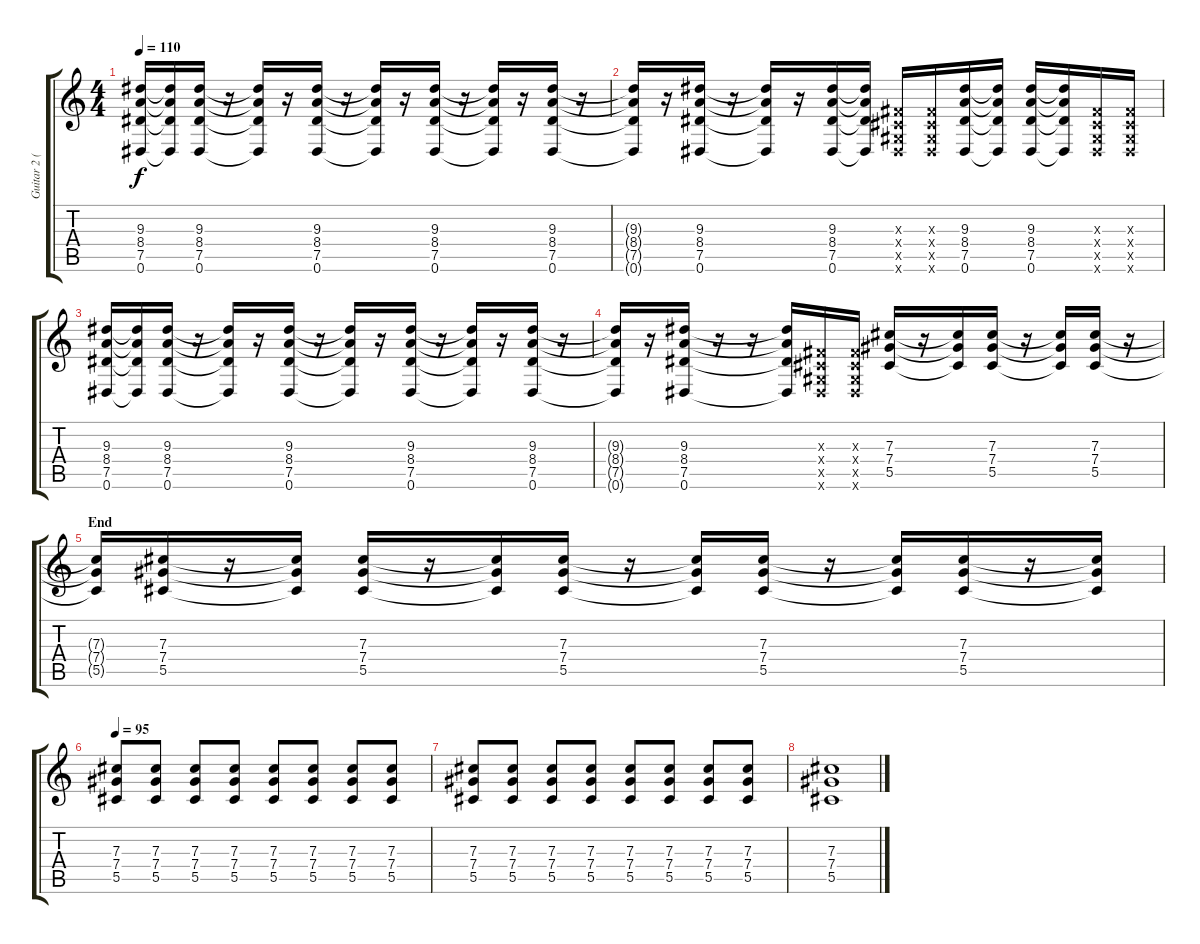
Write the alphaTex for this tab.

\track ("Guitar 2 (Eb)" "Guitar 2 (") {instrument distortionguitar}
\staff {score tabs}
\tuning (Eb4 Bb3 Gb3 Db3 Ab2 Eb2) {hide}
\ts (4 4)
\tempo 110
\clef g2
\ks c
(9.3 8.4 7.5 0.6).16{dy f} (9.3{t} 8.4{t} 7.5{t} 0.6{t}).16 (9.3 8.4 7.5 0.6).16 r.16 (9.3{t} 8.4{t} 7.5{t} 0.6{t}).16 r.16 (9.3 8.4 7.5 0.6).16 r.16 (9.3{t} 8.4{t} 7.5{t} 0.6{t}).16 r.16 (9.3 8.4 7.5 0.6).16 r.16 (9.3{t} 8.4{t} 7.5{t} 0.6{t}).16 r.16 (9.3 8.4 7.5 0.6).16 r.16 |
(9.3{t} 8.4{t} 7.5{t} 0.6{t}).16 r.16 (9.3 8.4 7.5 0.6).16 r.16 (9.3{t} 8.4{t} 7.5{t} 0.6{t}).16 r.16 (9.3 8.4 7.5 0.6).16 (9.3{t} 8.4{t} 7.5{t} 0.6{t}).16 (0.3{x} 0.4{x} 0.5{x} 0.6{x}).16 (0.3{x} 0.4{x} 0.5{x} 0.6{x}).16 (9.3 8.4 7.5 0.6).16 (9.3{t} 8.4{t} 7.5{t} 0.6{t}).16 (9.3 8.4 7.5 0.6).16 (9.3{t} 8.4{t} 7.5{t} 0.6{t}).16 (0.3{x} 0.4{x} 0.5{x} 0.6{x}).16 (0.3{x} 0.4{x} 0.5{x} 0.6{x}).16 |
(9.3 8.4 7.5 0.6).16 (9.3{t} 8.4{t} 7.5{t} 0.6{t}).16 (9.3 8.4 7.5 0.6).16 r.16 (9.3{t} 8.4{t} 7.5{t} 0.6{t}).16 r.16 (9.3 8.4 7.5 0.6).16 r.16 (9.3{t} 8.4{t} 7.5{t} 0.6{t}).16 r.16 (9.3 8.4 7.5 0.6).16 r.16 (9.3{t} 8.4{t} 7.5{t} 0.6{t}).16 r.16 (9.3 8.4 7.5 0.6).16 r.16 |
(9.3{t} 8.4{t} 7.5{t} 0.6{t}).16 r.16 (9.3 8.4 7.5 0.6).16 r.16 r.16 (9.3{t} 8.4{t} 7.5{t} 0.6{t}).16 (0.3{x} 0.4{x} 0.5{x} 0.6{x}).16 (0.3{x} 0.4{x} 0.5{x} 0.6{x}).16 (7.3 7.4 5.5).16 r.16 (7.3{t} 7.4{t} 5.5{t}).16 (7.3 7.4 5.5).16 r.16 (7.3{t} 7.4{t} 5.5{t}).16 (7.3 7.4 5.5).16 r.16 |
\section ("" "End")
(7.3{t} 7.4{t} 5.5{t}).16 (7.3 7.4 5.5).16 r.16 (7.3{t} 7.4{t} 5.5{t}).16 (7.3 7.4 5.5).16 r.16 (7.3{t} 7.4{t} 5.5{t}).16 (7.3 7.4 5.5).16 r.16 (7.3{t} 7.4{t} 5.5{t}).16 (7.3 7.4 5.5).16 r.16 (7.3{t} 7.4{t} 5.5{t}).16 (7.3 7.4 5.5).16 r.16 (7.3{t} 7.4{t} 5.5{t}).16 |
\tempo 95
(7.3 7.4 5.5).8 (7.3 7.4 5.5).8 (7.3 7.4 5.5).8 (7.3 7.4 5.5).8 (7.3 7.4 5.5).8 (7.3 7.4 5.5).8 (7.3 7.4 5.5).8 (7.3 7.4 5.5).8 |
(7.3 7.4 5.5).8 (7.3 7.4 5.5).8 (7.3 7.4 5.5).8 (7.3 7.4 5.5).8 (7.3 7.4 5.5).8 (7.3 7.4 5.5).8 (7.3 7.4 5.5).8 (7.3 7.4 5.5).8 |
(7.3 7.4 5.5).1
